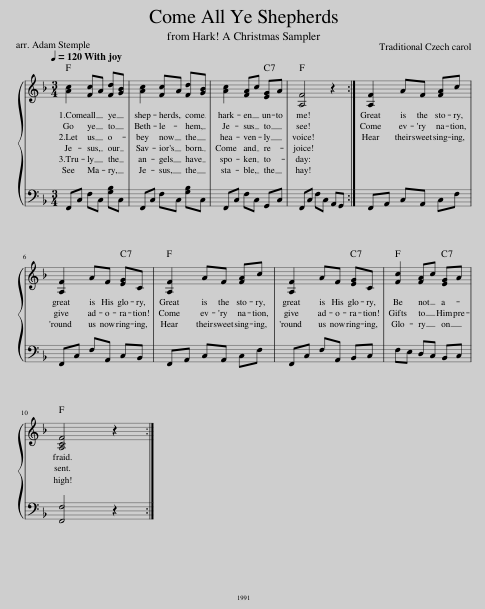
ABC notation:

X:1
%%score { 1 | 2 }
L:1/8
Q:1/4=120
M:3/4
I:linebreak $
K:F
V:1 treble
V:2 bass
V:1
 [Ac]2 [Fc]A [Fd][GB] | [Ac]2 [Fc]A [Fd][GB] | [Ac]2 [FA]c [EG]A | [A,F]4 z2 :| [A,F]2 AF [FA]c |$ %5
 [A,F]2 AF [EG]C | [A,F]2 AF [FA]c | [A,F]2 AF [EG]C | [Fc]2 [FA]c [EG]A |$ [A,CF]4 z2 :| %10
V:2
 F,,C, F,C, [G,B,]C, | F,,C, F,C, [G,B,]C, | F,,C, F,C, G,,C, | F,,C, F,C, A,,G,, :| F,,A,, C,A,, C,F, |$ %5
 F,,C, F,A,, C,B,, | F,,A,, C,A,, C,F, | F,,C, F,A,, B,,C, | F,E, D,C, B,,C, |$ [F,,F,]4 z2 :| %10
